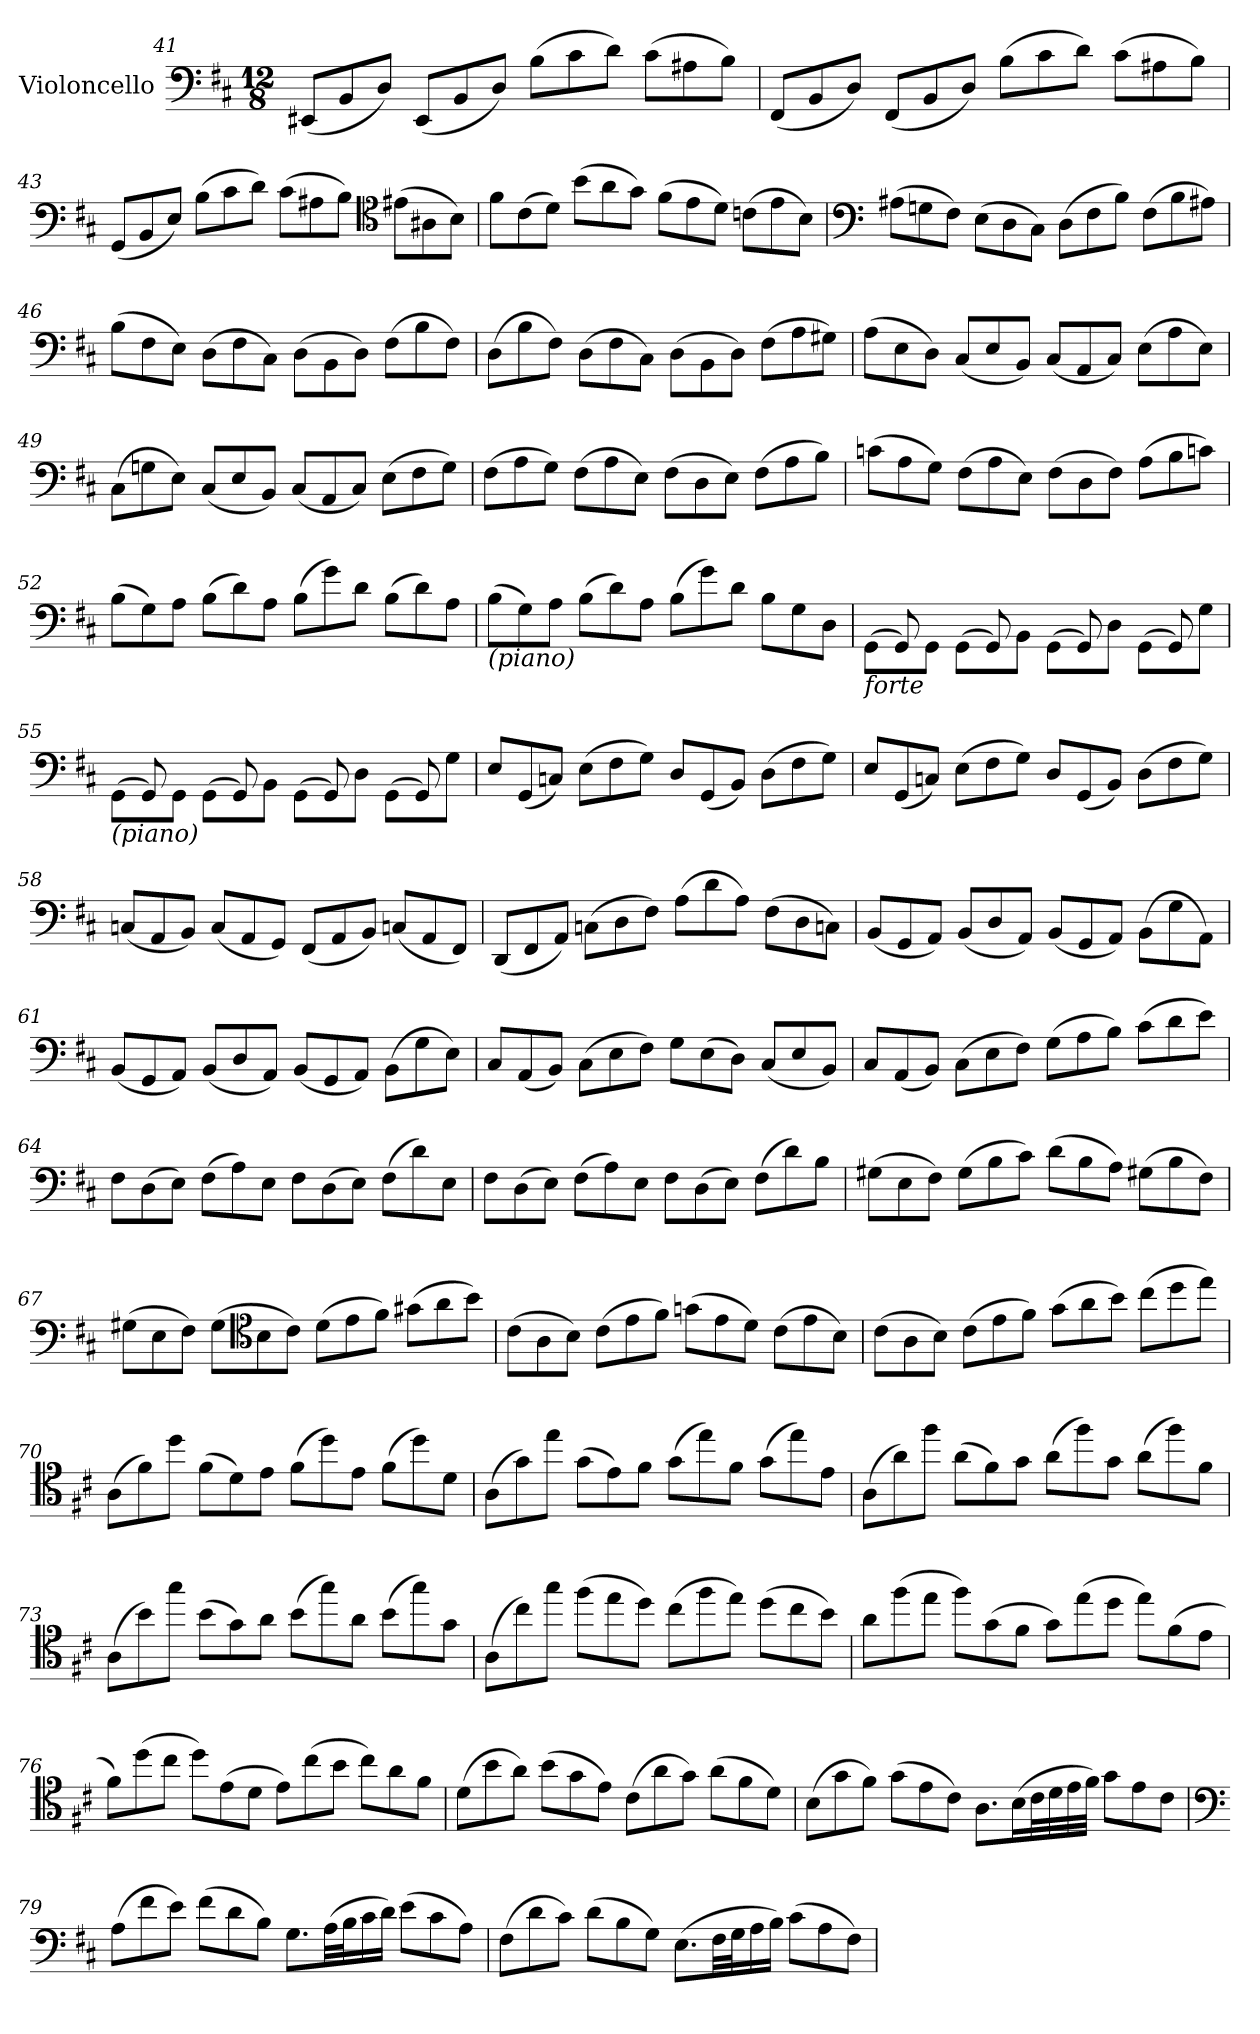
**kern
*part1
*staff1
*I"Violoncello
*I'Vc.
!!LO:LB:g=z
*clefF4
*k[f#c#]
*M12/8
=41
(<8EE#X/L
8BB/
8D/J)
(<8EE#/L
8BB/
8D/J)
(>8B\L
8c#\
8d\J)
(>8c#\L
8A#X\
8B\J)
=42
(<8FF#/L
8BB/
8D/J)
(<8FF#/L
8BB/
8D/J)
(>8B\L
8c#\
8d\J)
(>8c#\L
8A#X\
8B\J)
=43
(<8GG/L
8BB/
8E/J)
(>8B\L
8c#\
8d\J)
(>8c#\L
8A#X\
8B\J)
*clefC4
(>8e#X\L
8A#X\
8B\J)
=44
8f#\L
(>8c#\
8d\J)
(>8b\L
8a\
8g\J)
(>8f#\L
8e\
8d\J)
(>8cn\L
8e\
8B\J)
!!LO:LB:g=z
=45
*clefF4
(>8A#X\L
8Gn\
8F#\J)
(>8E\L
8D\
8C#\J)
(>8D\L
8F#\
8B\J)
(>8F#\L
8B\
8A#X\J)
=46
(>8B\L
8F#\
8E\J)
(>8D\L
8F#\
8C#\J)
(>8D\L
8BB\
8D\J)
(>8F#\L
8B\
8F#\J)
=47
(>8D\L
8B\
8F#\J)
(>8D\L
8F#\
8C#\J)
(>8D\L
8BB\
8D\J)
(>8F#\L
8A\
8G#X\J)
=48
(>8A\L
8E\
8D\J)
(<8C#/L
8E/
8BB/J)
(<8C#/L
8AA/
8C#/J)
(>8E\L
8A\
8E\J)
!!LO:PB:g=z
=49
(>8C#\L
8Gn\
8E\J)
(<8C#/L
8E/
8BB/J)
(<8C#/L
8AA/
8C#/J)
(>8E\L
8F#\
8G\J)
=50
(>8F#\L
8A\
8G\J)
(>8F#\L
8A\
8E\J)
(>8F#\L
8D\
8E\J)
(>8F#\L
8A\
8B\J)
=51
(>8cn\L
8A\
8G\J)
(>8F#\L
8A\
8E\J)
(>8F#\L
8D\
8F#\J)
(>8A\L
8B\
8cn\J)
=52
(>8B\L
8G\)
8A\J
(>8B\L
8d\)
8A\J
(>8B\L
8g\)
8d\J
(>8B\L
8d\)
8A\J
!!LO:LB:g=z
=53
!LO:TX:b:i:t=(piano)
(>8B\L
8G\)
8A\J
(>8B\L
8d\)
8A\J
(>8B\L
8g\)
8d\J
8B\L
8G\
8D\J
=54
*^
!LO:TX:b:i:t=forte	!
(>8GG\L	8rAAAyy
8GG\yy)	8GG/
8GG\J	4rAAAyy
(>8GG\L	.
8GG\yy)	8GG/
8BB\J	4rAAAyy
(>8GG\L	.
8GG\yy)	8GG/
8D\J	4rAAAyy
(>8GG\L	.
8GG\yy)	8GG/
8G\J	8rAAAyy
=55	=55
!LO:TX:b:i:t=(piano)	!
(>8GG\L	8rAAAyy
8GG\yy)	8GG/
8GG\J	4rAAAyy
(>8GG\L	.
8GG\yy)	8GG/
8BB\J	4rAAAyy
(>8GG\L	.
8GG\yy)	8GG/
8D\J	4rAAAyy
(>8GG\L	.
8GG\yy)	8GG/
8G\J	8rAAAyy
!!LO:LB:g=z	!!
=56	=56
!LO:TX:b:i:t=(forte)	!
*v	*v
8E/L
(<8GG/
8Cn/J)
(>8E\L
8F#\
8G\J)
8D/L
(<8GG/
8BB/J)
(>8D\L
8F#\
8G\J)
=57
8E/L
(<8GG/
8Cn/J)
(>8E\L
8F#\
8G\J)
8D/L
(<8GG/
8BB/J)
(>8D\L
8F#\
8G\J)
=58
(<8Cn/L
8AA/
8BB/J)
(<8C/L
8AA/
8GG/J)
(<8FF#/L
8AA/
8BB/J)
(<8Cn/L
8AA/
8FF#/J)
!!LO:LB:g=z
=59
(<8DD/L
8FF#/
8AA/J)
(>8Cn\L
8D\
8F#\J)
(>8A\L
8d\
8A\J)
(>8F#\L
8D\
8Cn\J)
=60
(<8BB/L
8GG/
8AA/J)
(<8BB/L
8D/
8AA/J)
(<8BB/L
8GG/
8AA/J)
(>8BB\L
8G\
8AA\J)
=61
(<8BB/L
8GG/
8AA/J)
(<8BB/L
8D/
8AA/J)
(<8BB/L
8GG/
8AA/J)
(>8BB\L
8G\
8E\J)
!!LO:LB:g=z
=62
8C#/L
(<8AA/
8BB/J)
(>8C#\L
8E\
8F#\J)
8G\L
(>8E\
8D\J)
(<8C#/L
8E/
8BB/J)
=63
8C#/L
(<8AA/
8BB/J)
(>8C#\L
8E\
8F#\J)
(>8G\L
8A\
8B\J)
(>8c#\L
8d\
8e\J)
=64
8F#\L
(>8D\
8E\J)
(>8F#\L
8A\)
8E\J
8F#\L
(>8D\
8E\J)
(>8F#\L
8d\)
8E\J
!!LO:LB:g=z
=65
8F#\L
(>8D\
8E\J)
(>8F#\L
8A\)
8E\J
8F#\L
(>8D\
8E\J)
(>8F#\L
8d\)
8B\J
=66
(>8G#X\L
8E\
8F#\J)
(>8G#\L
8B\
8c#\J)
(>8d\L
8B\
8A\J)
(>8G#X\L
8B\
8F#\J)
=67
(>8G#X\L
8E\
8F#\J)
(>8G#\L
*clefC4
8B\
8c#\J)
(>8d\L
8e\
8f#\J)
(>8g#X\L
8a\
8b\J)
!!LO:LB:g=z
=68
(>8c#\L
8A\
8B\J)
(>8c#\L
8e\
8f#\J)
(>8gn\L
8e\
8d\J)
(>8c#\L
8e\
8B\J)
=69
(>8c#\L
8A\
8B\J)
(>8c#\L
8e\
8f#\J)
(>8g\L
8a\
8b\J)
(>8cc#\L
8dd\
8ee\J)
=70
(>8A\L
8f#\)
8dd\J
(>8f#\L
8d\)
8e\J
(>8f#\L
8dd\)
8e\J
(>8f#\L
8dd\)
8d\J
!!LO:LB:g=z
=71
(>8A\L
8g\)
8ee\J
(>8g\L
8e\)
8f#\J
(>8g\L
8ee\)
8f#\J
(>8g\L
8ee\)
8e\J
=72
(>8A\L
8a\)
8ff#\J
(>8a\L
8f#\)
8g\J
(>8a\L
8ff#\)
8g\J
(>8a\L
8ff#\)
8f#\J
=73
(>8A\L
8b\)
8gg\J
(>8b\L
8g\)
8a\J
(>8b\L
8gg\)
8a\J
(>8b\L
8gg\)
8g\J
!!LO:LB:g=z
=74
(>8A\L
8cc#\)
8gg\J
(>8ff#\L
8ee\
8dd\J)
(>8cc#\L
8ff#\
8ee\J)
(>8dd\L
8cc#\
8b\J)
=75
8a\L
(>8ff#\
8ee\J
8ff#\L)
(>8g\
8f#\J
8g\L)
(>8ee\
8dd\J
8ee\L)
(>8f#\
8e\J
=76
8f#\L)
(>8dd\
8cc#\J
8dd\L)
(>8e\
8d\J
8e\L)
(>8cc#\
8b\J
8cc#\L)
8a\
8f#\J
!!LO:LB:g=z
=77
(>8d\L
8b\
8a\J)
(>8b\L
8g\
8e\J)
(>8c#\L
8a\
8g\J)
(>8a\L
8f#\
8d\J)
=78
(>8B\L
8g\
8f#\J)
(>8g\L
8e\
8c#\J)
8.A\L
(>16B\L
32c#\L
32d\
32e\
32f#\JJJ)
8g\L
8e\
8c#\J
=79
*clefF4
(>8A\L
8f#\
8e\J)
(>8f#\L
8d\
8B\J)
8.G\L
(>32A\LL
32B\J
16c#\
16d\JJ)
(>8e\L
8c#\
8A\J)
!!LO:PB:g=z
=80
(>8F#\L
8d\
8c#\J)
(>8d\L
8B\
8G\J)
(>8.E\L
32F#\LL
32G\J
16A\
16B\JJ)
(>8c#\L
8A\
8F#\J)
=
*-
